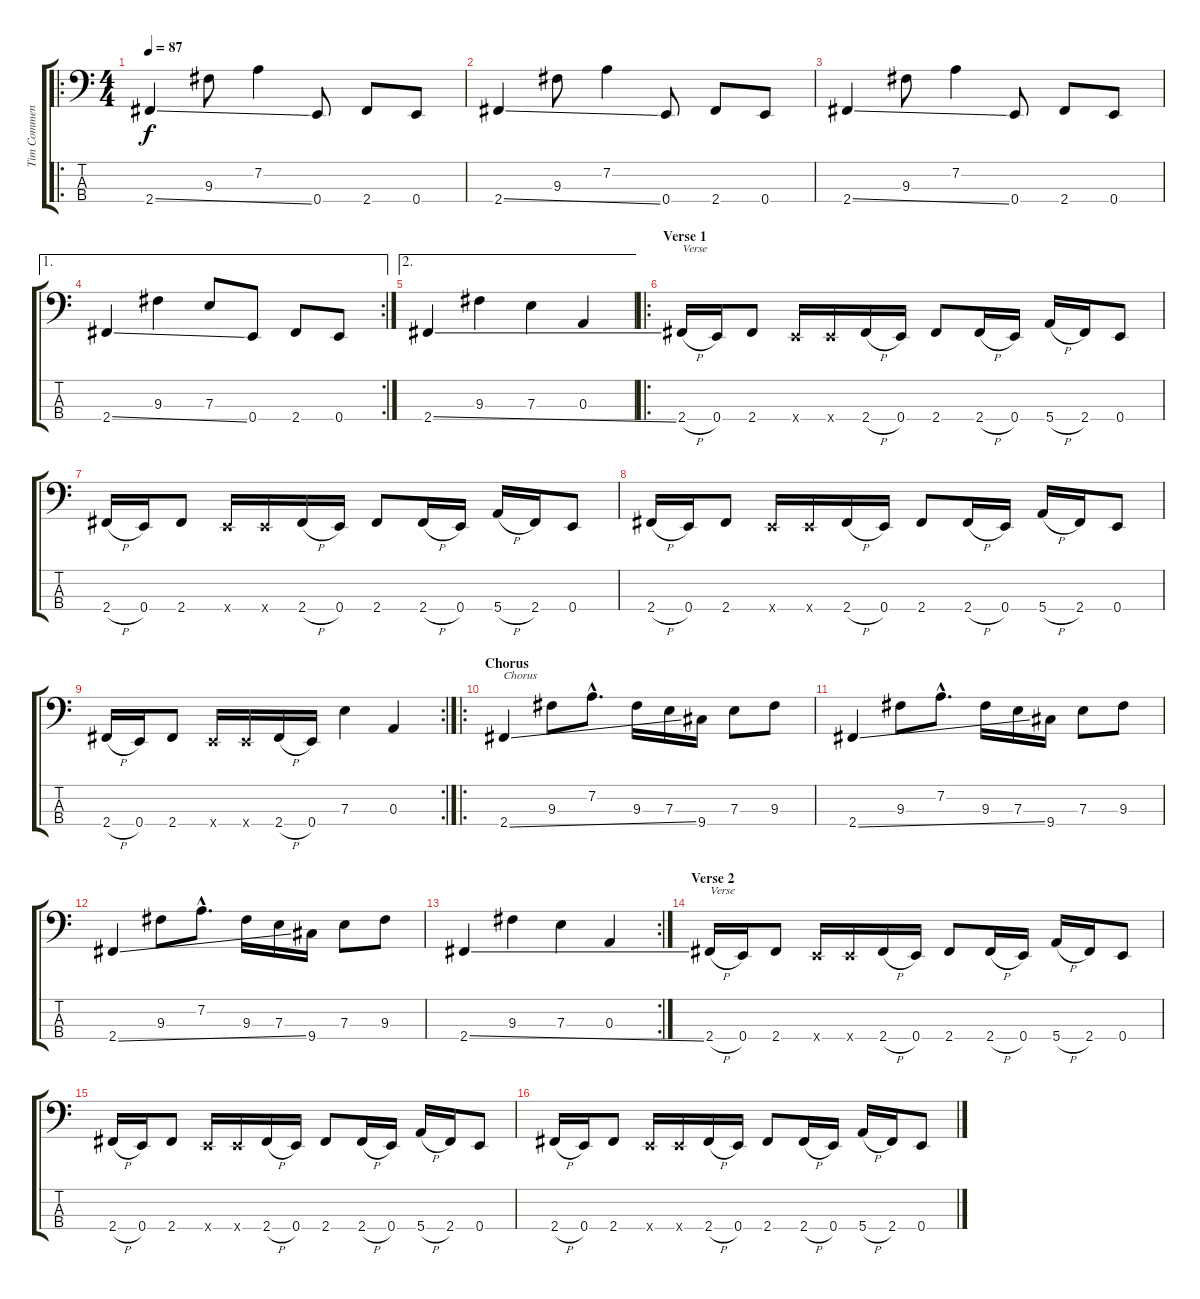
\track ("Tim Commenford" "Tim Commen") {instrument electricbassfinger}
\staff {score tabs}
\tuning (G2 D2 A1 E1) {hide}
\ro
\ts (4 4)
\tempo 87
\clef f4
\ks c
2.4{ss}.4{dy f} 9.3.8 7.2.4 0.4.8 2.4.8 0.4.8 |
2.4{ss}.4 9.3.8 7.2.4 0.4.8 2.4.8 0.4.8 |
2.4{ss}.4 9.3.8 7.2.4 0.4.8 2.4.8 0.4.8 |
\ae 1
\rc 2
2.4{ss}.4 9.3.4 7.3.8 0.4.8 2.4.8 0.4.8 |
\ae 2
2.4{ss}.4 9.3.4 7.3.4 0.3.4 |
\ro
\section ("" "Verse 1")
2.4{h}.16{txt "Verse"} 0.4.16 2.4.8 0.4{x}.16 0.4{x}.16 2.4{h}.16 0.4.16 2.4.8 2.4{h}.16 0.4.16 5.4{h}.16 2.4.16 0.4.8 |
2.4{h}.16 0.4.16 2.4.8 0.4{x}.16 0.4{x}.16 2.4{h}.16 0.4.16 2.4.8 2.4{h}.16 0.4.16 5.4{h}.16 2.4.16 0.4.8 |
2.4{h}.16 0.4.16 2.4.8 0.4{x}.16 0.4{x}.16 2.4{h}.16 0.4.16 2.4.8 2.4{h}.16 0.4.16 5.4{h}.16 2.4.16 0.4.8 |
\rc 2
2.4{h}.16 0.4.16 2.4.8 0.4{x}.16 0.4{x}.16 2.4{h}.16 0.4.16 7.3.4 0.3.4 |
\ro
\section ("" "Chorus")
2.4{ss}.4{txt "Chorus"} 9.3.8 7.2{hac}.8{d} 9.3.16 7.3.16 9.4.16 7.3.8 9.3.8 |
2.4{ss}.4 9.3.8 7.2{hac}.8{d} 9.3.16 7.3.16 9.4.16 7.3.8 9.3.8 |
2.4{ss}.4 9.3.8 7.2{hac}.8{d} 9.3.16 7.3.16 9.4.16 7.3.8 9.3.8 |
\rc 2
2.4{ss}.4 9.3.4 7.3.4 0.3.4 |
\section ("" "Verse 2")
2.4{h}.16{txt "Verse"} 0.4.16 2.4.8 0.4{x}.16 0.4{x}.16 2.4{h}.16 0.4.16 2.4.8 2.4{h}.16 0.4.16 5.4{h}.16 2.4.16 0.4.8 |
2.4{h}.16 0.4.16 2.4.8 0.4{x}.16 0.4{x}.16 2.4{h}.16 0.4.16 2.4.8 2.4{h}.16 0.4.16 5.4{h}.16 2.4.16 0.4.8 |
2.4{h}.16 0.4.16 2.4.8 0.4{x}.16 0.4{x}.16 2.4{h}.16 0.4.16 2.4.8 2.4{h}.16 0.4.16 5.4{h}.16 2.4.16 0.4.8
